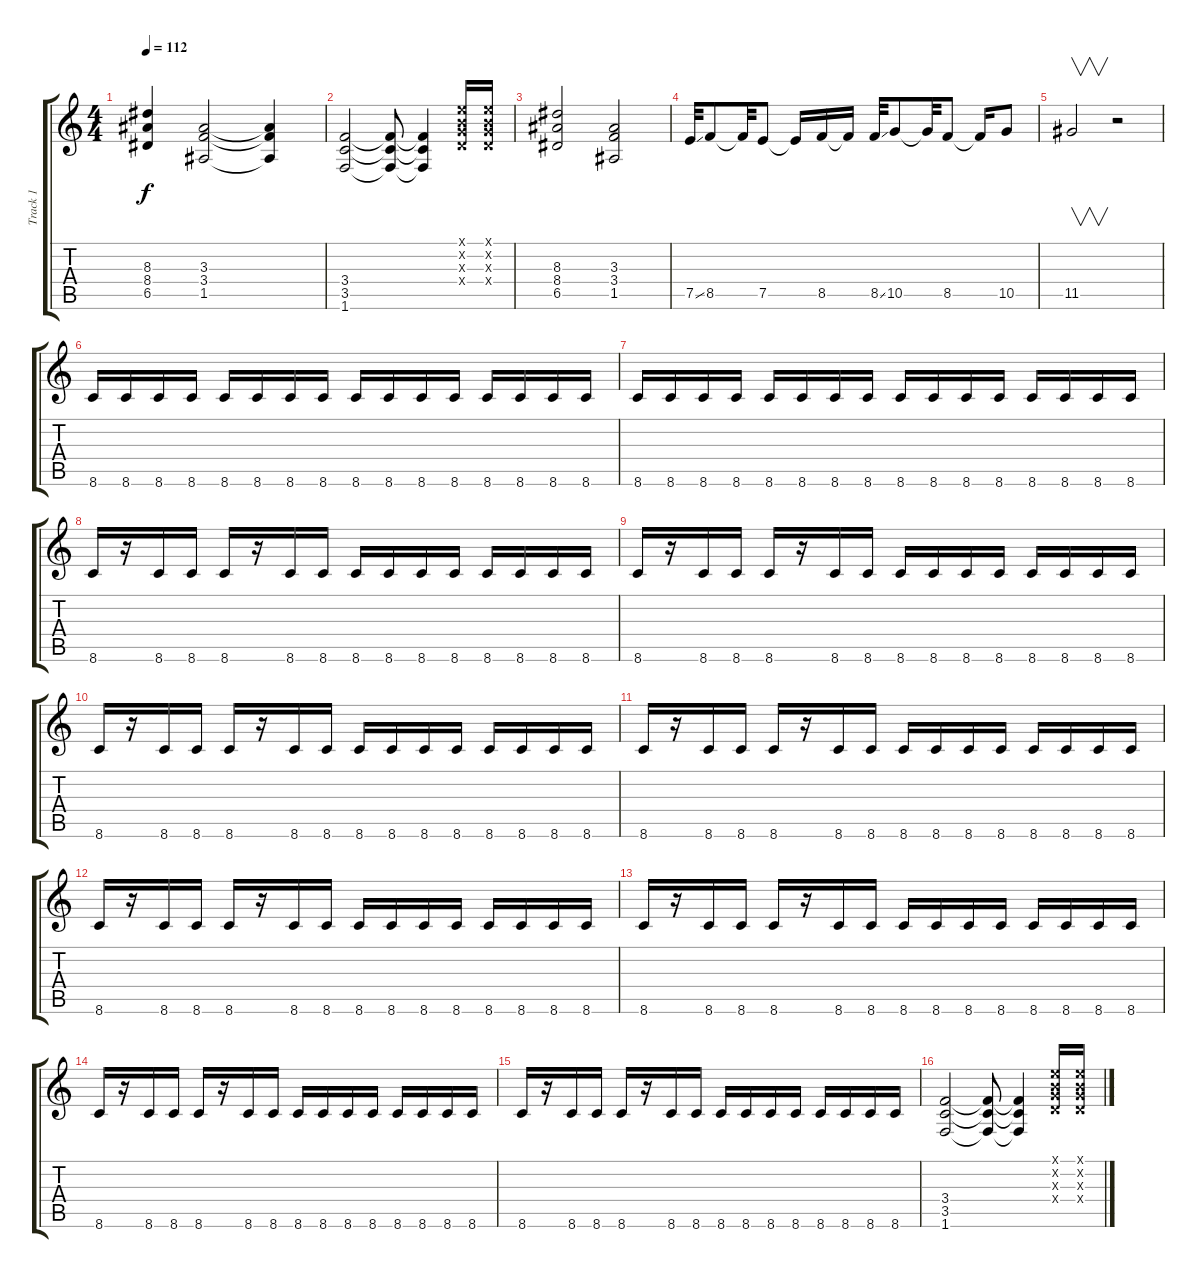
\track ("Track 1" "Track 1") {instrument acousticguitarsteel}
\staff {score tabs}
\tuning (E4 B3 G3 D3 A2 E2) {hide}
\ts (4 4)
\tempo 112
\clef g2
\ks c
(8.3 8.4 6.5).4{dy f} (3.3 3.4 1.5).2 (3.3{t} 3.4{t} 1.5{t}).4 |
(3.4 3.5 1.6).2 (3.4{t} 3.5{t} 1.6{t}).8 (3.4{t} 3.5{t} 1.6{t}).4 (0.1{x} 0.2{x} 0.3{x} 0.4{x}).16 (0.1{x} 0.2{x} 0.3{x} 0.4{x}).16 |
(8.3 8.4 6.5).2 (3.3 3.4 1.5).2 |
7.5{ss}.32 8.5.8 8.5{t}.32 7.5.8 7.5{t}.16 8.5.16 8.5{t}.16 8.5{ss}.32 10.5.8 10.5{t}.32 8.5.8 8.5{t}.16 10.5.8 |
11.5.2{v} r.2 |
8.6.16 8.6.16 8.6.16 8.6.16 8.6.16 8.6.16 8.6.16 8.6.16 8.6.16 8.6.16 8.6.16 8.6.16 8.6.16 8.6.16 8.6.16 8.6.16 |
8.6.16 8.6.16 8.6.16 8.6.16 8.6.16 8.6.16 8.6.16 8.6.16 8.6.16 8.6.16 8.6.16 8.6.16 8.6.16 8.6.16 8.6.16 8.6.16 |
8.6.16 r.16 8.6.16 8.6.16 8.6.16 r.16 8.6.16 8.6.16 8.6.16 8.6.16 8.6.16 8.6.16 8.6.16 8.6.16 8.6.16 8.6.16 |
8.6.16 r.16 8.6.16 8.6.16 8.6.16 r.16 8.6.16 8.6.16 8.6.16 8.6.16 8.6.16 8.6.16 8.6.16 8.6.16 8.6.16 8.6.16 |
8.6.16 r.16 8.6.16 8.6.16 8.6.16 r.16 8.6.16 8.6.16 8.6.16 8.6.16 8.6.16 8.6.16 8.6.16 8.6.16 8.6.16 8.6.16 |
8.6.16 r.16 8.6.16 8.6.16 8.6.16 r.16 8.6.16 8.6.16 8.6.16 8.6.16 8.6.16 8.6.16 8.6.16 8.6.16 8.6.16 8.6.16 |
8.6.16 r.16 8.6.16 8.6.16 8.6.16 r.16 8.6.16 8.6.16 8.6.16 8.6.16 8.6.16 8.6.16 8.6.16 8.6.16 8.6.16 8.6.16 |
8.6.16 r.16 8.6.16 8.6.16 8.6.16 r.16 8.6.16 8.6.16 8.6.16 8.6.16 8.6.16 8.6.16 8.6.16 8.6.16 8.6.16 8.6.16 |
8.6.16 r.16 8.6.16 8.6.16 8.6.16 r.16 8.6.16 8.6.16 8.6.16 8.6.16 8.6.16 8.6.16 8.6.16 8.6.16 8.6.16 8.6.16 |
8.6.16 r.16 8.6.16 8.6.16 8.6.16 r.16 8.6.16 8.6.16 8.6.16 8.6.16 8.6.16 8.6.16 8.6.16 8.6.16 8.6.16 8.6.16 |
(3.4 3.5 1.6).2 (3.4{t} 3.5{t} 1.6{t}).8 (3.4{t} 3.5{t} 1.6{t}).4 (0.1{x} 0.2{x} 0.3{x} 0.4{x}).16 (0.1{x} 0.2{x} 0.3{x} 0.4{x}).16
